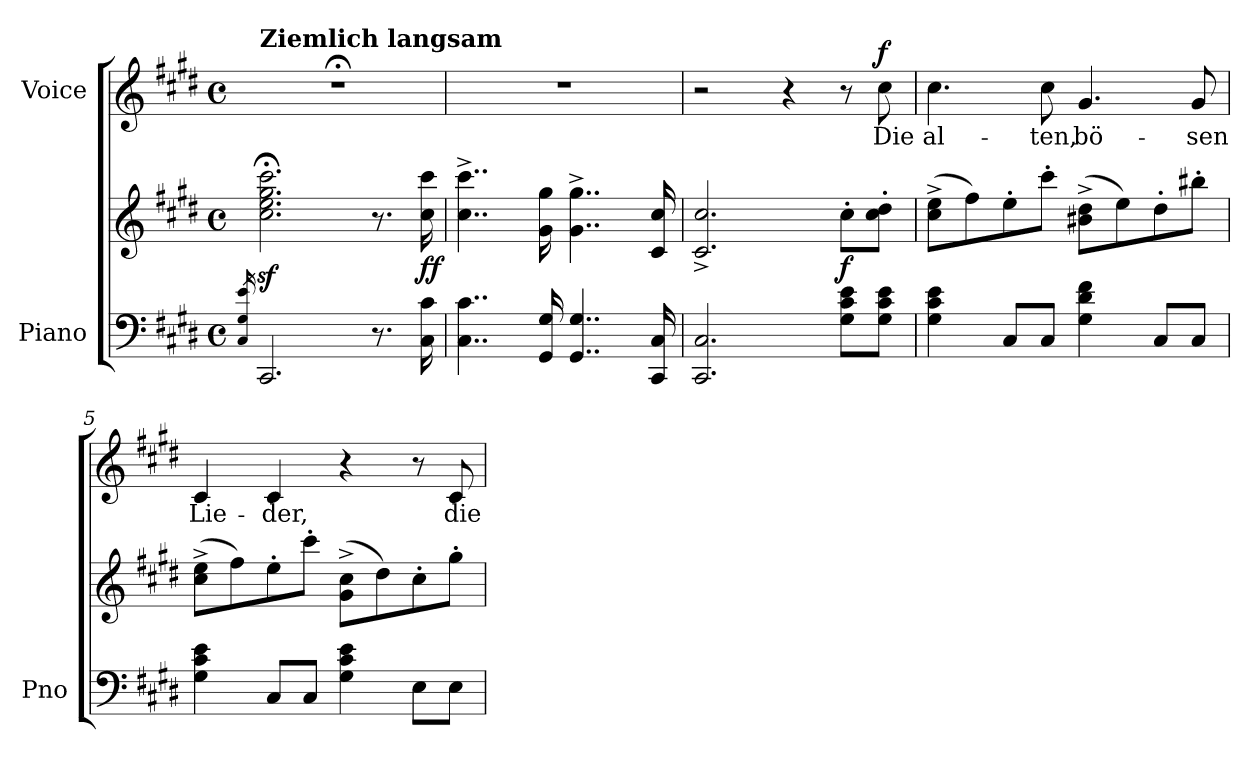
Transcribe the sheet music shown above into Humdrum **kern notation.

**kern	**kern	**dynam	**kern	**text	**dynam
*part2	*part2	*part2	*part1	*part1	*part1
*staff3	*staff2	*staff2/3	*staff1	*staff1	*staff1
*I"Piano	*	*	*I"Voice	*	*
*I'Pno	*	*	*	*	*
*clefF4	*clefG2	*	*clefG2	*	*
*k[f#c#g#d#]	*k[f#c#g#d#]	*	*k[f#c#g#d#]	*	*
*M4/4	*M4/4	*	*M4/4	*	*
*met(c)	*met(c)	*	*met(c)	*	*
=1	=1	=1	=1	=1	=1
16qC#/ 16qG#/ 16qe/	.	.	.	.	.
!	!	!	!LO:TX:a:B:t=Ziemlich langsam	!	!
2.CC#/	2.cc#\z<;< 2.ee\z<;< 2.gg#\z<;< 2.ccc#\z<;<	.	1r;<	.	.
8.r	8.r	.	.	.	.
!	!	!LO:DY:b	!	!	!
16C#\ 16c#\	16cc#\ 16ccc#\	ff	.	.	.
=2	=2	=2	=2	=2	=2
4..C#\ 4..c#\	4..cc#\^ 4..ccc#\^	.	1r	.	.
16GG#/ 16G#/	16g#\ 16gg#\	.	.	.	.
4..GG#/ 4..G#/	4..g#\^ 4..gg#\^	.	.	.	.
16CC#/ 16C#/	16c#/ 16cc#/	.	.	.	.
=3	=3	=3	=3	=3	=3
2.CC#/ 2.C#/	2.c#/^ 2.cc#/^	.	2r	.	.
.	.	.	4r	.	.
!	!	!LO:DY:b	!	!	!
8G#\ 8c#\ 8e\L	8cc#'\L	f	8r	.	.
!	!	!	!	!LO:LY:b	!LO:DY:a
8G#\ 8c#\ 8e\J	8cc#\' 8dd#\'J	.	8cc#\	Die	f
=4	=4	=4	=4	=4	=4
!	!	!	!	!LO:LY:b	!
4G#\ 4c#\ 4e\	(>8cc#\^ 8ee\^L	.	4.cc#\	al-	.
.	8ff#\)	.	.	.	.
8C#/L	8ee'\	.	.	.	.
!	!	!	!	!LO:LY:b	!
8C#/J	8ccc#'\J	.	8cc#\	-ten,	.
!	!	!	!	!LO:LY:b	!
4G#\ 4d#\ 4f#\	(>8b#X\^ 8dd#\^L	.	4.g#/	bö-	.
.	8ee\)	.	.	.	.
8C#/L	8dd#'\	.	.	.	.
!	!	!	!	!LO:LY:b	!
8C#/J	8bb#X'\J	.	8g#/	-sen	.
=5	=5	=5	=5	=5	=5
!	!	!	!	!LO:LY:b	!
4G#\ 4c#\ 4e\	(>8cc#\^ 8ee\^L	.	4c#/	Lie-	.
.	8ff#\)	.	.	.	.
!	!	!	!	!LO:LY:b	!
8C#/L	8ee'\	.	4c#/	-der,	.
8C#/J	8ccc#'\J	.	.	.	.
4G#\ 4c#\ 4e\	(>8g#\^ 8cc#\^L	.	4r	.	.
.	8dd#\)	.	.	.	.
8E\L	8cc#'\	.	8r	.	.
!	!	!	!	!LO:LY:b	!
8E\J	8gg#'\J	.	8c#/	die	.
=	=	=	=	=	=
*-	*-	*-	*-	*-	*-
